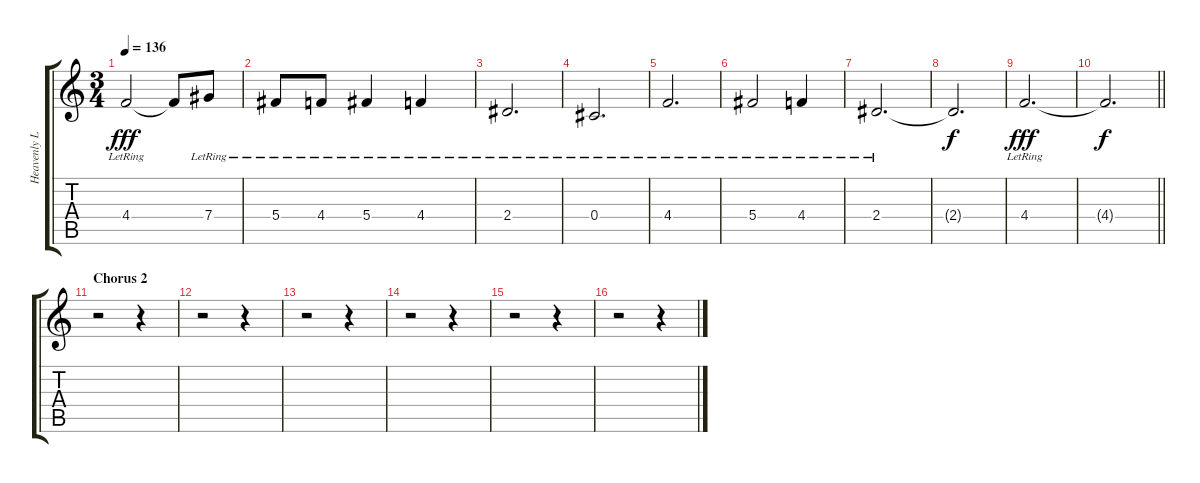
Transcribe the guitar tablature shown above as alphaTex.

\track ("Heavenly Lead Gtr" "Heavenly L") {instrument electricguitarclean}
\staff {score tabs}
\tuning (Db4 Bb3 Gb3 Db3 Ab2 Db2) {hide}
\ts (3 4)
\tempo 136
\clef g2
\ks c
4.4{lr}.2{dy fff} 4.4{t}.8 7.4{lr}.8 |
5.4{lr}.8 4.4{lr}.8 5.4{lr}.4 4.4{lr}.4 |
2.4{lr}.2{d} |
0.4{lr}.2{d} |
4.4{lr}.2{d} |
5.4{lr}.2 4.4{lr}.4 |
2.4{lr}.2{d} |
2.4{t}.2{d dy f} |
4.4{lr}.2{d dy fff} |
\barLineRight lightlight
4.4{t}.2{d dy f} |
\section ("" "Chorus 2")
r.2 r.4 |
r.2 r.4 |
r.2 r.4 |
r.2 r.4 |
r.2 r.4 |
r.2 r.4
